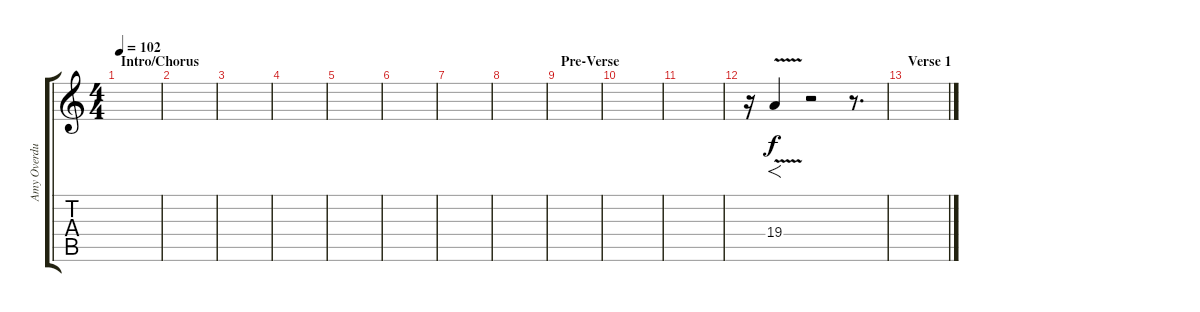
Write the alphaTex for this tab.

\track ("Amy Overdub" "Amy Overdu") {instrument lead3calliope}
\staff {score tabs}
\tuning (E4 B3 G3 D3 A2 E2) {hide}
\ts (4 4)
\section ("" "Intro/Chorus")
\tempo 102
\clef g2
\ks c
|
|
|
|
|
|
|
|
\section ("" "Pre-Verse ")
|
|
|
r.16 19.4{v}.4{f} r.2 r.8{d} |
\section ("" "Verse 1")
